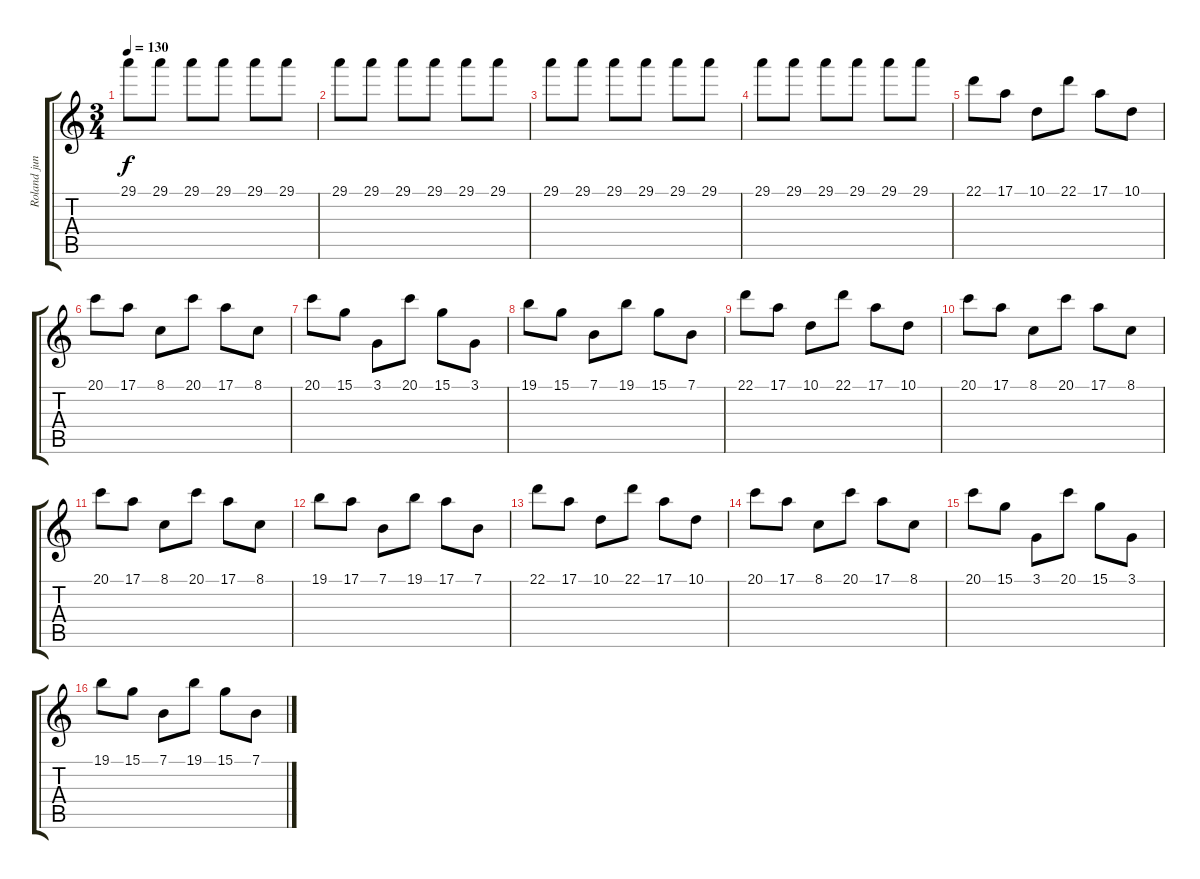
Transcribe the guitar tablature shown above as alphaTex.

\track ("Roland juno DI" "Roland jun") {instrument acousticgrandpiano}
\staff {score tabs}
\tuning (E4 B3 G3 D3 A2 E2) {hide}
\ts (3 4)
\tempo 130
\clef g2
\ks c
29.1.8{dy f} 29.1.8 29.1.8 29.1.8 29.1.8 29.1.8 |
29.1.8 29.1.8 29.1.8 29.1.8 29.1.8 29.1.8 |
29.1.8 29.1.8 29.1.8 29.1.8 29.1.8 29.1.8 |
29.1.8 29.1.8 29.1.8 29.1.8 29.1.8 29.1.8 |
22.1.8{instrument acousticgrandpiano} 17.1.8 10.1.8 22.1.8 17.1.8 10.1.8 |
20.1.8 17.1.8 8.1.8 20.1.8 17.1.8 8.1.8 |
20.1.8 15.1.8 3.1.8 20.1.8 15.1.8 3.1.8 |
19.1.8 15.1.8 7.1.8 19.1.8 15.1.8 7.1.8 |
22.1.8 17.1.8 10.1.8 22.1.8 17.1.8 10.1.8 |
20.1.8 17.1.8 8.1.8 20.1.8 17.1.8 8.1.8 |
20.1.8 17.1.8 8.1.8 20.1.8 17.1.8 8.1.8 |
19.1.8 17.1.8 7.1.8 19.1.8 17.1.8 7.1.8 |
22.1.8 17.1.8 10.1.8 22.1.8 17.1.8 10.1.8 |
20.1.8 17.1.8 8.1.8 20.1.8 17.1.8 8.1.8 |
20.1.8 15.1.8 3.1.8 20.1.8 15.1.8 3.1.8 |
19.1.8 15.1.8 7.1.8 19.1.8 15.1.8 7.1.8
